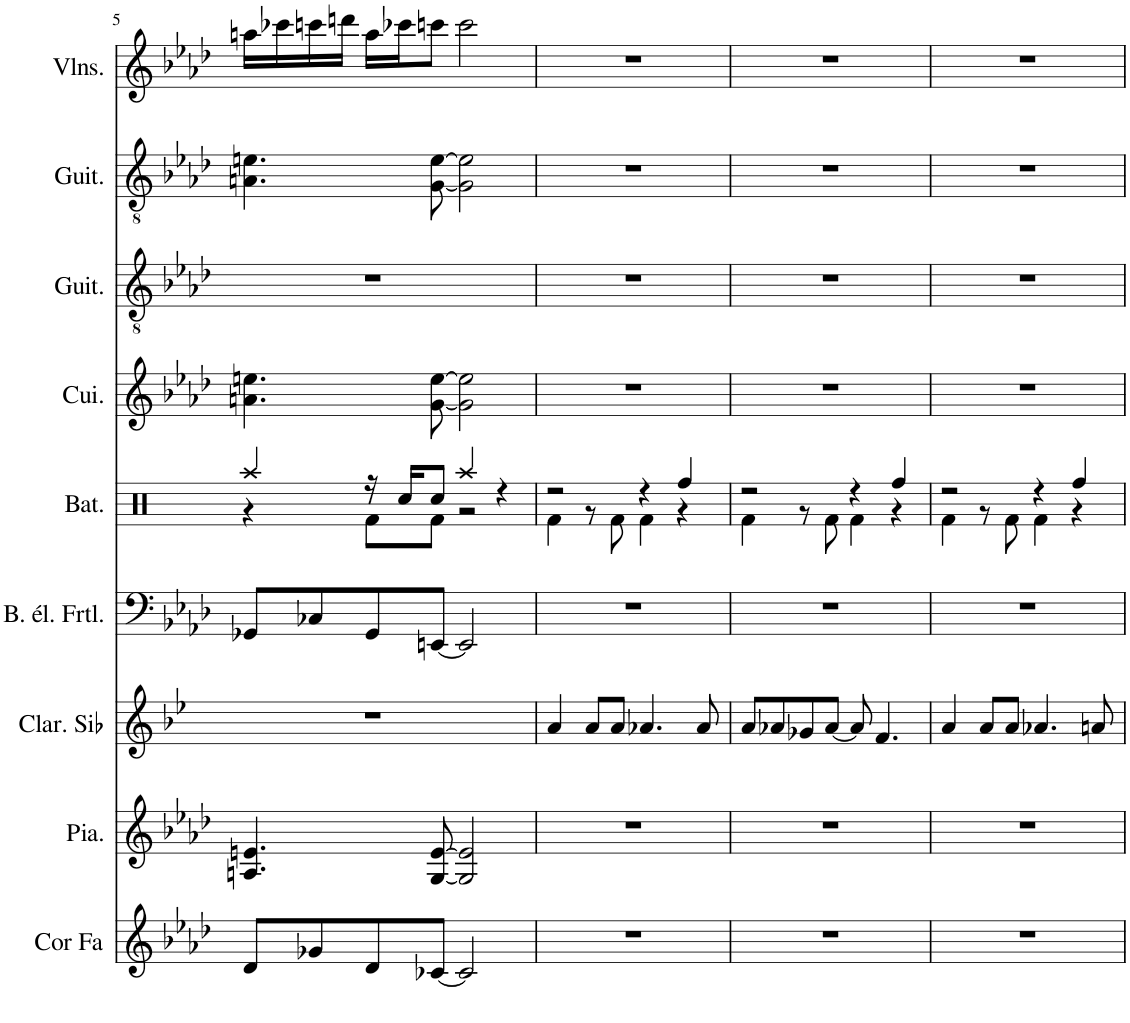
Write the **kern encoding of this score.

**kern	**kern	**kern	**kern	**kern	**kern	**kern	**kern	**kern
*part9	*part8	*part7	*part6	*part5	*part4	*part3	*part2	*part1
*staff9	*staff8	*staff7	*staff6	*staff5	*staff4	*staff3	*staff2	*staff1
*I"Cor en Fa, French Horn	*I"Piano, Acoustic Grand Piano	*I"Clarinette en Sib	*I"Basse électrique fretless, Fretless Bass	*I"Batterie, Drums	*I"Cuivres, Brass Section	*I"Guitare acoustique, Acoustic Guitar (steel)	*I"Guitare acoustique, Acoustic Guitar (steel)	*I"Violons, String Ensemble 1
*I'Cor Fa	*I'Pia.	*I'Clar. Sib	*I'B. él. Frtl.	*I'Bat.	*I'Cui.	*I'Guit.	*I'Guit.	*I'Vlns.
!!LO:PB:g=z
*clefG2	*clefG2	*clefG2	*clefF4	*clefX	*clefG2	*clefGv2	*clefGv2	*clefG2
*Trd4c7	*	*Trd1c2	*Trd7c12	*	*	*	*	*
*k[b-e-a-d-]	*k[b-e-a-d-]	*k[b-e-]	*k[b-e-a-d-]	*k[]	*k[b-e-a-d-]	*k[b-e-a-d-]	*k[b-e-a-d-]	*k[b-e-a-d-]
*M4/4	*M4/4	*M4/4	*M4/4	*M4/4	*M4/4	*M4/4	*M4/4	*M4/4
=5	=5	=5	=5	=5	=5	=5	=5	=5
*	*	*	*	*^	*	*	*	*
8d-/L	4.An/ 4.en/	1r	8GG-X/L	4Raa/	4r	4.an\ 4.een\	1r	4.An\ 4.en\	16aan\LL
.	.	.	.	.	.	.	.	.	16ccc-X\
8g-X/	.	.	8C-X/	.	.	.	.	.	16cccn\
.	.	.	.	.	.	.	.	.	16dddn\JJ
8d-/	.	.	8GG-/	16r	8Rf\L	.	.	.	16aa\LL
.	.	.	.	16Rcc/KL	.	.	.	.	16ccc-X\J
[8c-X/J	[8G/ [8e/	.	[8EEn/J	8Rcc/J	8Rf\J	[8g\ [8ee\	.	[8G\ [8e\	8cccn\J
2c-/]	2G/] 2e/]	.	2EE/]	4Raa/	2r	2g\] 2ee\]	.	2G\] 2e\]	2ccc\
.	.	.	.	4r	.	.	.	.	.
=6	=6	=6	=6	=6	=6	=6	=6	=6	=6
1r	1r	4a/	1r	2r	4Rf\	1r	1r	1r	1r
.	.	8a/L	.	.	8r	.	.	.	.
.	.	8a/J	.	.	8Rf\	.	.	.	.
.	.	4.a-X/	.	4r	4Rf\	.	.	.	.
.	.	.	.	4Rff/	4r	.	.	.	.
.	.	8a-/	.	.	.	.	.	.	.
=7	=7	=7	=7	=7	=7	=7	=7	=7	=7
1r	1r	8a/L	1r	2r	4Rf\	1r	1r	1r	1r
.	.	8a-X/	.	.	.	.	.	.	.
.	.	8g-X/	.	.	8r	.	.	.	.
.	.	[8a-/J	.	.	8Rf\	.	.	.	.
.	.	8a-/]	.	4r	4Rf\	.	.	.	.
.	.	4.f/	.	.	.	.	.	.	.
.	.	.	.	4Rff/	4r	.	.	.	.
=8	=8	=8	=8	=8	=8	=8	=8	=8	=8
1r	1r	4a/	1r	2r	4Rf\	1r	1r	1r	1r
.	.	8a/L	.	.	8r	.	.	.	.
.	.	8a/J	.	.	8Rf\	.	.	.	.
.	.	4.a-X/	.	4r	4Rf\	.	.	.	.
.	.	.	.	4Rff/	4r	.	.	.	.
.	.	8an/	.	.	.	.	.	.	.
*	*	*	*	*v	*v	*	*	*	*
=	=	=	=	=	=	=	=	=
*-	*-	*-	*-	*-	*-	*-	*-	*-
